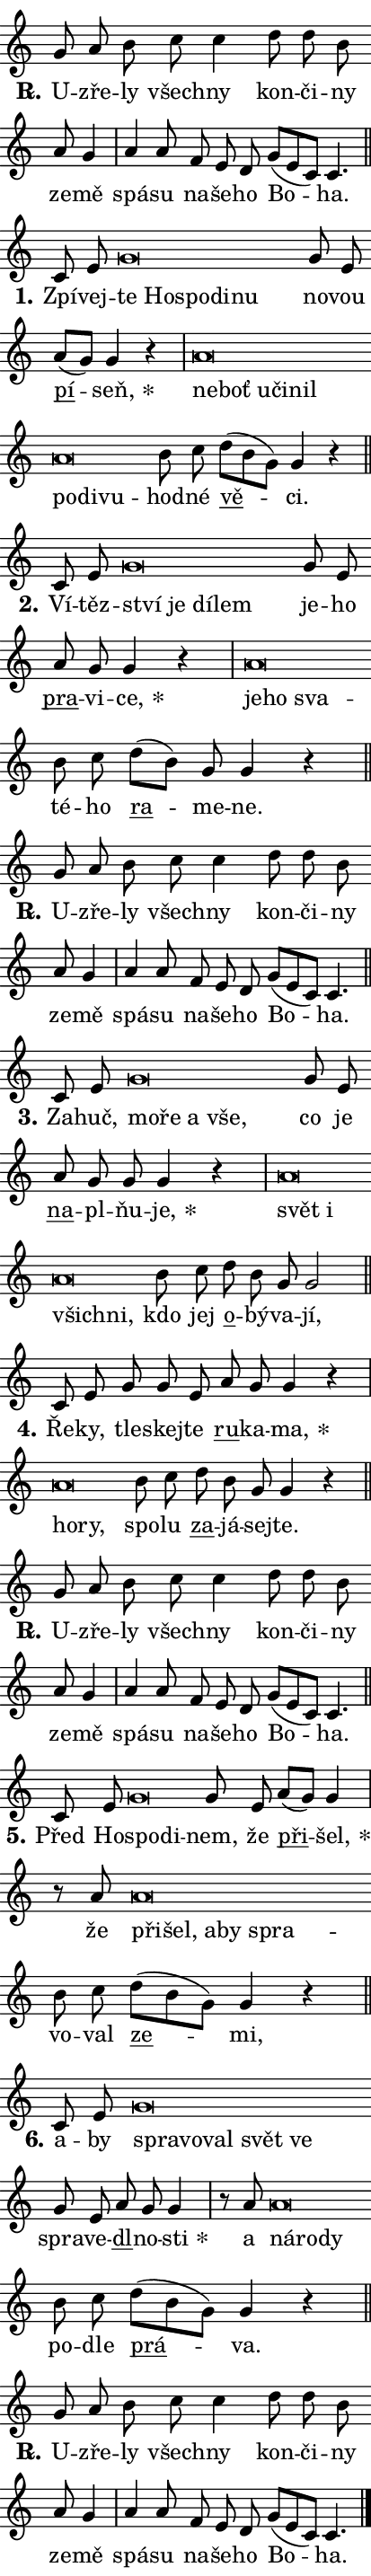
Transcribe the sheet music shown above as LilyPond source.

\version "2.22.1"
\header { tagline = "" }
\paper {
  indent = 0\cm
  top-margin = 0\cm
  right-margin = 0\cm
  bottom-margin = 0\cm
  left-margin = 0\cm
  paper-width = 7\cm
  page-breaking = #ly:one-page-breaking
  system-system-spacing.basic-distance = #11
  score-system-spacing.basic-distance = #11
  ragged-last = ##f
}


%% Author: Thomas Morley
%% https://lists.gnu.org/archive/html/lilypond-user/2020-05/msg00002.html
#(define (line-position grob)
"Returns position of @var[grob} in current system:
   @code{'start}, if at first time-step
   @code{'end}, if at last time-step
   @code{'middle} otherwise
"
  (let* ((col (ly:item-get-column grob))
         (ln (ly:grob-object col 'left-neighbor))
         (rn (ly:grob-object col 'right-neighbor))
         (col-to-check-left (if (ly:grob? ln) ln col))
         (col-to-check-right (if (ly:grob? rn) rn col))
         (break-dir-left
           (and
             (ly:grob-property col-to-check-left 'non-musical #f)
             (ly:item-break-dir col-to-check-left)))
         (break-dir-right
           (and
             (ly:grob-property col-to-check-right 'non-musical #f)
             (ly:item-break-dir col-to-check-right))))
        (cond ((eqv? 1 break-dir-left) 'start)
              ((eqv? -1 break-dir-right) 'end)
              (else 'middle))))

#(define (tranparent-at-line-position vctor)
  (lambda (grob)
  "Relying on @code{line-position} select the relevant enry from @var{vctor}.
Used to determine transparency,"
    (case (line-position grob)
      ((end) (not (vector-ref vctor 0)))
      ((middle) (not (vector-ref vctor 1)))
      ((start) (not (vector-ref vctor 2))))))

noteHeadBreakVisibility =
#(define-music-function (break-visibility)(vector?)
"Makes @code{NoteHead}s transparent relying on @var{break-visibility}"
#{
  \override NoteHead.transparent =
    #(tranparent-at-line-position break-visibility)
#})

#(define delete-ledgers-for-transparent-note-heads
  (lambda (grob)
    "Reads whether a @code{NoteHead} is transparent.
If so this @code{NoteHead} is removed from @code{'note-heads} from
@var{grob}, which is supposed to be @code{LedgerLineSpanner}.
As a result ledgers are not printed for this @code{NoteHead}"
    (let* ((nhds-array (ly:grob-object grob 'note-heads))
           (nhds-list
             (if (ly:grob-array? nhds-array)
                 (ly:grob-array->list nhds-array)
                 '()))
           ;; Relies on the transparent-property being done before
           ;; Staff.LedgerLineSpanner.after-line-breaking is executed.
           ;; This is fragile ...
           (to-keep
             (remove
               (lambda (nhd)
                 (ly:grob-property nhd 'transparent #f))
               nhds-list)))
      ;; TODO find a better method to iterate over grob-arrays, similiar
      ;; to filter/remove etc for lists
      ;; For now rebuilt from scratch
      (set! (ly:grob-object grob 'note-heads)  '())
      (for-each
        (lambda (nhd)
          (ly:pointer-group-interface::add-grob grob 'note-heads nhd))
        to-keep))))

hideNotes = {
  \noteHeadBreakVisibility #begin-of-line-visible
}
unHideNotes = {
  \noteHeadBreakVisibility #all-visible
}

% work-around for resetting accidentals
% https://lilypond.org/doc/v2.23/Documentation/notation/displaying-rhythms#unmetered-music
cadenzaMeasure = {
  \cadenzaOff
  \partial 1024 s1024
  \cadenzaOn
}

#(define-markup-command (accent layout props text) (markup?)
  "Underline accented syllable"
  (interpret-markup layout props
    #{\markup \override #'(offset . 4.3) \underline { #text }#}))

responsum = \markup \concat {
  "R" \hspace #-1.05 \path #0.1 #'((moveto 0 0.07) (lineto 0.9 0.8)) \hspace #0.05 "."
}

\layout {
    \context {
        \Staff
        \remove "Time_signature_engraver"
        \override LedgerLineSpanner.after-line-breaking = #delete-ledgers-for-transparent-note-heads
    }
    \context {
        \Voice {
            \override NoteHead.output-attributes = #'((class . "notehead"))
            \override Hairpin.height = #0.55
        }
    }
    \context {
        \Lyrics {
            \override StanzaNumber.output-attributes = #'((class . "stanzanumber"))
            \override LyricSpace.minimum-distance = #0.9
            \override LyricText.font-name = #"TeX Gyre Schola"
            \override LyricText.font-size = 1
            \override StanzaNumber.font-name = #"TeX Gyre Schola Bold"
            \override StanzaNumber.font-size = 1
        }
    }
}

% magnetic-lyrics.ily
%
%   written by
%     Jean Abou Samra <jean@abou-samra.fr>
%     Werner Lemberg <wl@gnu.org>
%
%   adapted by
%     Jiri Hon <jiri.hon@gmail.com>
%
% Version 2022-Apr-15

% https://www.mail-archive.com/lilypond-user@gnu.org/msg149350.html

#(define (Left_hyphen_pointer_engraver context)
   "Collect syllable-hyphen-syllable occurrences in lyrics and store
them in properties.  This engraver only looks to the left.  For
example, if the lyrics input is @code{foo -- bar}, it does the
following.

@itemize @bullet
@item
Set the @code{text} property of the @code{LyricHyphen} grob between
@q{foo} and @q{bar} to @code{foo}.

@item
Set the @code{left-hyphen} property of the @code{LyricText} grob with
text @q{foo} to the @code{LyricHyphen} grob between @q{foo} and
@q{bar}.
@end itemize

Use this auxiliary engraver in combination with the
@code{lyric-@/text::@/apply-@/magnetic-@/offset!} hook."
   (let ((hyphen #f)
         (text #f))
     (make-engraver
      (acknowledgers
       ((lyric-syllable-interface engraver grob source-engraver)
        (set! text grob)))
      (end-acknowledgers
       ((lyric-hyphen-interface engraver grob source-engraver)
        ;(when (not (grob::has-interface grob 'lyric-space-interface))
          (set! hyphen grob)));)
      ((stop-translation-timestep engraver)
       (when (and text hyphen)
         (ly:grob-set-object! text 'left-hyphen hyphen))
       (set! text #f)
       (set! hyphen #f)))))

#(define (lyric-text::apply-magnetic-offset! grob)
   "If the space between two syllables is less than the value in
property @code{LyricText@/.details@/.squash-threshold}, move the right
syllable to the left so that it gets concatenated with the left
syllable.

Use this function as a hook for
@code{LyricText@/.after-@/line-@/breaking} if the
@code{Left_@/hyphen_@/pointer_@/engraver} is active."
   (let ((hyphen (ly:grob-object grob 'left-hyphen #f)))
     (when hyphen
       (let ((left-text (ly:spanner-bound hyphen LEFT)))
         (when (grob::has-interface left-text 'lyric-syllable-interface)
           (let* ((common (ly:grob-common-refpoint grob left-text X))
                  (this-x-ext (ly:grob-extent grob common X))
                  (left-x-ext
                   (begin
                     ;; Trigger magnetism for left-text.
                     (ly:grob-property left-text 'after-line-breaking)
                     (ly:grob-extent left-text common X)))
                  ;; `delta` is the gap width between two syllables.
                  (delta (- (interval-start this-x-ext)
                            (interval-end left-x-ext)))
                  (details (ly:grob-property grob 'details))
                  (threshold (assoc-get 'squash-threshold details 0.2)))
             (when (< delta threshold)
               (let* (;; We have to manipulate the input text so that
                      ;; ligatures crossing syllable boundaries are not
                      ;; disabled.  For languages based on the Latin
                      ;; script this is essentially a beautification.
                      ;; However, for non-Western scripts it can be a
                      ;; necessity.
                      (lt (ly:grob-property left-text 'text))
                      (rt (ly:grob-property grob 'text))
                      (is-space (grob::has-interface hyphen 'lyric-space-interface))
                      (space (if is-space " " ""))
                      (space-markup (grob-interpret-markup grob " "))
                      (space-size (interval-length (ly:stencil-extent space-markup X)))
                      (extra-delta (if is-space space-size 0))
                      ;; Append new syllable.
                      (ltrt-space (if (and (string? lt) (string? rt))
                                (string-append lt space rt)
                                (make-concat-markup (list lt space rt))))
                      ;; Right-align `ltrt` to the right side.
                      (ltrt-space-markup (grob-interpret-markup
                               grob
                               (make-translate-markup
                                (cons (interval-length this-x-ext) 0)
                                (make-right-align-markup ltrt-space)))))
                 (begin
                   ;; Don't print `left-text`.
                   (ly:grob-set-property! left-text 'stencil #f)
                   ;; Set text and stencil (which holds all collected
                   ;; syllables so far) and shift it to the left.
                   (ly:grob-set-property! grob 'text ltrt-space)
                   (ly:grob-set-property! grob 'stencil ltrt-space-markup)
                   (ly:grob-translate-axis! grob (- (- delta extra-delta)) X))))))))))


#(define (lyric-hyphen::displace-bounds-first grob)
   ;; Make very sure this callback isn't triggered too early.
   (let ((left (ly:spanner-bound grob LEFT))
         (right (ly:spanner-bound grob RIGHT)))
     (ly:grob-property left 'after-line-breaking)
     (ly:grob-property right 'after-line-breaking)
     (ly:lyric-hyphen::print grob)))

squashThreshold = #0.4

\layout {
  \context {
    \Lyrics
    \consists #Left_hyphen_pointer_engraver
    \override LyricText.after-line-breaking =
      #lyric-text::apply-magnetic-offset!
    \override LyricHyphen.stencil = #lyric-hyphen::displace-bounds-first
    \override LyricText.details.squash-threshold = \squashThreshold
    \override LyricHyphen.minimum-distance = 0
    \override LyricHyphen.minimum-length = \squashThreshold
  }
}

squash = \override LyricText.details.squash-threshold = 9999
unSquash = \override LyricText.details.squash-threshold = \squashThreshold

left = \override LyricText.self-alignment-X = #LEFT
unLeft = \revert LyricText.self-alignment-X

starOffset = #(lambda (grob) 
                (let ((x_offset (ly:self-alignment-interface::aligned-on-x-parent grob)))
                  (if (= x_offset 0) 0 (+ x_offset 1.2))))

star = #(define-music-function (syllable)(string?)
"Append star separator at the end of a syllable"
#{
  \once \override LyricText.X-offset = #starOffset
  \lyricmode { \markup {
    #syllable
    \override #'((font-name . "TeX Gyre Schola Bold")) \hspace #0.2 \lower #0.65 \larger "*"
  } }
#})

starAccent = #(define-music-function (syllable)(string?)
"Append star separator at the end of a syllable and make accent"
#{
  \once \override LyricText.X-offset = #starOffset
  \lyricmode { \markup {
    \accent #syllable
    \override #'((font-name . "TeX Gyre Schola Bold")) \hspace #0.2 \lower #0.65 \larger "*"
  } }
#})

breath = #(define-music-function (syllable)(string?)
"Append breathing indicator at the end of a syllable"
#{
  \lyricmode { \markup { #syllable "+" } }
#})

optionalBreath = #(define-music-function (syllable)(string?)
"Append optional breathing indicator at the end of a syllable"
#{
  \lyricmode { \markup { #syllable "(+)" } }
#})


\score {
    <<
        \new Voice = "melody" { \cadenzaOn \key c \major \relative { g'8 a b c c4 \bar "" d8 d b \bar "" a g4 \cadenzaMeasure \bar "|" a a8 \bar "" f e d \bar "" g[( e c)] c4. \cadenzaMeasure \bar "||" \break }
\relative { c'8 e g\breve*1/16 \hideNotes \breve*1/16 \bar "" \breve*1/16 \bar "" \breve*1/16 \breve*1/16 \bar "" \unHideNotes g8 e \bar "" a[(g)] g4 r \cadenzaMeasure \bar "|" a\breve*1/16 \hideNotes \breve*1/16 \bar "" \breve*1/16 \bar "" \breve*1/16 \bar "" \breve*1/16 \bar "" \breve*1/16 \bar "" \breve*1/16 \breve*1/16 \bar "" \unHideNotes b8 c \bar "" d[( b g)] g4 r \cadenzaMeasure \bar "||" \break }
\relative { c'8 e g\breve*1/16 \hideNotes \breve*1/16 \bar "" \breve*1/16 \breve*1/16 \bar "" \unHideNotes g8 e \bar "" a g g4 r \cadenzaMeasure \bar "|" a\breve*1/16 \hideNotes \breve*1/16 \breve*1/16 \bar "" \unHideNotes b8 c \bar "" d[( b)] g g4 r \cadenzaMeasure \bar "||" \break }
\relative { g'8 a b c c4 \bar "" d8 d b \bar "" a g4 \cadenzaMeasure \bar "|" a a8 \bar "" f e d \bar "" g[( e c)] c4. \cadenzaMeasure \bar "||" \break }
\relative { c'8 e g\breve*1/16 \hideNotes \breve*1/16 \bar "" \breve*1/16 \breve*1/16 \bar "" \unHideNotes g8 e \bar "" a g g g4 r \cadenzaMeasure \bar "|" a\breve*1/16 \hideNotes \breve*1/16 \bar "" \breve*1/16 \breve*1/16 \bar "" \unHideNotes b8 c \bar "" d b g g2 \cadenzaMeasure \bar "||" \break }
\relative { c'8 e g g8 e \bar "" a g g4 r \cadenzaMeasure \bar "|" a\breve*1/16 \hideNotes \breve*1/16 \bar "" \unHideNotes b8 c \bar "" d b g g4 r \cadenzaMeasure \bar "||" \break }
\relative { g'8 a b c c4 \bar "" d8 d b \bar "" a g4 \cadenzaMeasure \bar "|" a a8 \bar "" f e d \bar "" g[( e c)] c4. \cadenzaMeasure \bar "||" \break }
\relative { c'8 e g\breve*1/16 \hideNotes \breve*1/16 \bar "" \unHideNotes g8 e \bar "" a[( g)] g4 \cadenzaMeasure \bar "|" r8 a a\breve*1/16 \hideNotes \breve*1/16 \bar "" \breve*1/16 \bar "" \breve*1/16 \breve*1/16 \bar "" \unHideNotes b8 c \bar "" d[( b g)] g4 r \cadenzaMeasure \bar "||" \break }
\relative { c'8 e g\breve*1/16 \hideNotes \breve*1/16 \bar "" \breve*1/16 \bar "" \breve*1/16 \breve*1/16 \bar "" \unHideNotes g8 e \bar "" a g g4 \cadenzaMeasure \bar "|" r8 a a\breve*1/16 \hideNotes \breve*1/16 \breve*1/16 \bar "" \unHideNotes b8 c \bar "" d[( b g)] g4 r \cadenzaMeasure \bar "||" \break }
\relative { g'8 a b c c4 \bar "" d8 d b \bar "" a g4 \cadenzaMeasure \bar "|" a a8 \bar "" f e d \bar "" g[( e c)] c4. \cadenzaMeasure \bar "||" \break } \bar "|." }
        \new Lyrics \lyricsto "melody" { \lyricmode { \set stanza = \responsum
U -- zře -- ly všech -- ny kon -- či -- ny ze -- mě spá -- su na -- še -- ho Bo -- ha.
\set stanza = "1."
Zpí -- vej -- \left te \squash Ho -- spo -- di -- nu \unLeft \unSquash no -- vou \markup \accent pí -- \star seň, \left ne -- \squash boť u -- či -- nil po -- di -- vu -- \unLeft \unSquash hod -- né \markup \accent vě -- ci.
\set stanza = "2."
Ví -- těz -- \left ství \squash je dí -- lem \unLeft \unSquash je -- ho \markup \accent pra -- vi -- \star ce, \left je -- \squash ho sva -- \unLeft \unSquash té -- ho \markup \accent ra -- me -- ne.
\set stanza = \responsum
U -- zře -- ly všech -- ny kon -- či -- ny ze -- mě spá -- su na -- še -- ho Bo -- ha.
\set stanza = "3."
Za -- huč, \left mo -- \squash ře a vše, \unLeft \unSquash co je \markup \accent na -- pl -- ňu -- \star je, \left svět \squash i všich -- ni, \unLeft \unSquash kdo jej \markup \accent o -- bý -- va -- jí,
\set stanza = "4."
Ře -- ky, tle -- skej -- te \markup \accent ru -- ka -- \star ma, \left ho -- \squash ry, \unLeft \unSquash spo -- lu \markup \accent za -- já -- sej -- te.
\set stanza = \responsum
U -- zře -- ly všech -- ny kon -- či -- ny ze -- mě spá -- su na -- še -- ho Bo -- ha.
\set stanza = "5."
Před Ho -- \left spo -- \squash di -- \unLeft \unSquash nem, že \markup \accent při -- \star šel, že \left při -- \squash šel, a -- by spra -- \unLeft \unSquash vo -- val \markup \accent ze -- mi,
\set stanza = "6."
a -- by \left spra -- \squash vo -- val svět ve \unLeft \unSquash spra -- ve -- \markup \accent dl -- no -- \star sti a \left ná -- \squash ro -- dy \unLeft \unSquash po -- dle \markup \accent prá -- va.
\set stanza = \responsum
U -- zře -- ly všech -- ny kon -- či -- ny ze -- mě spá -- su na -- še -- ho Bo -- ha. } }
    >>
    \layout {}
}
